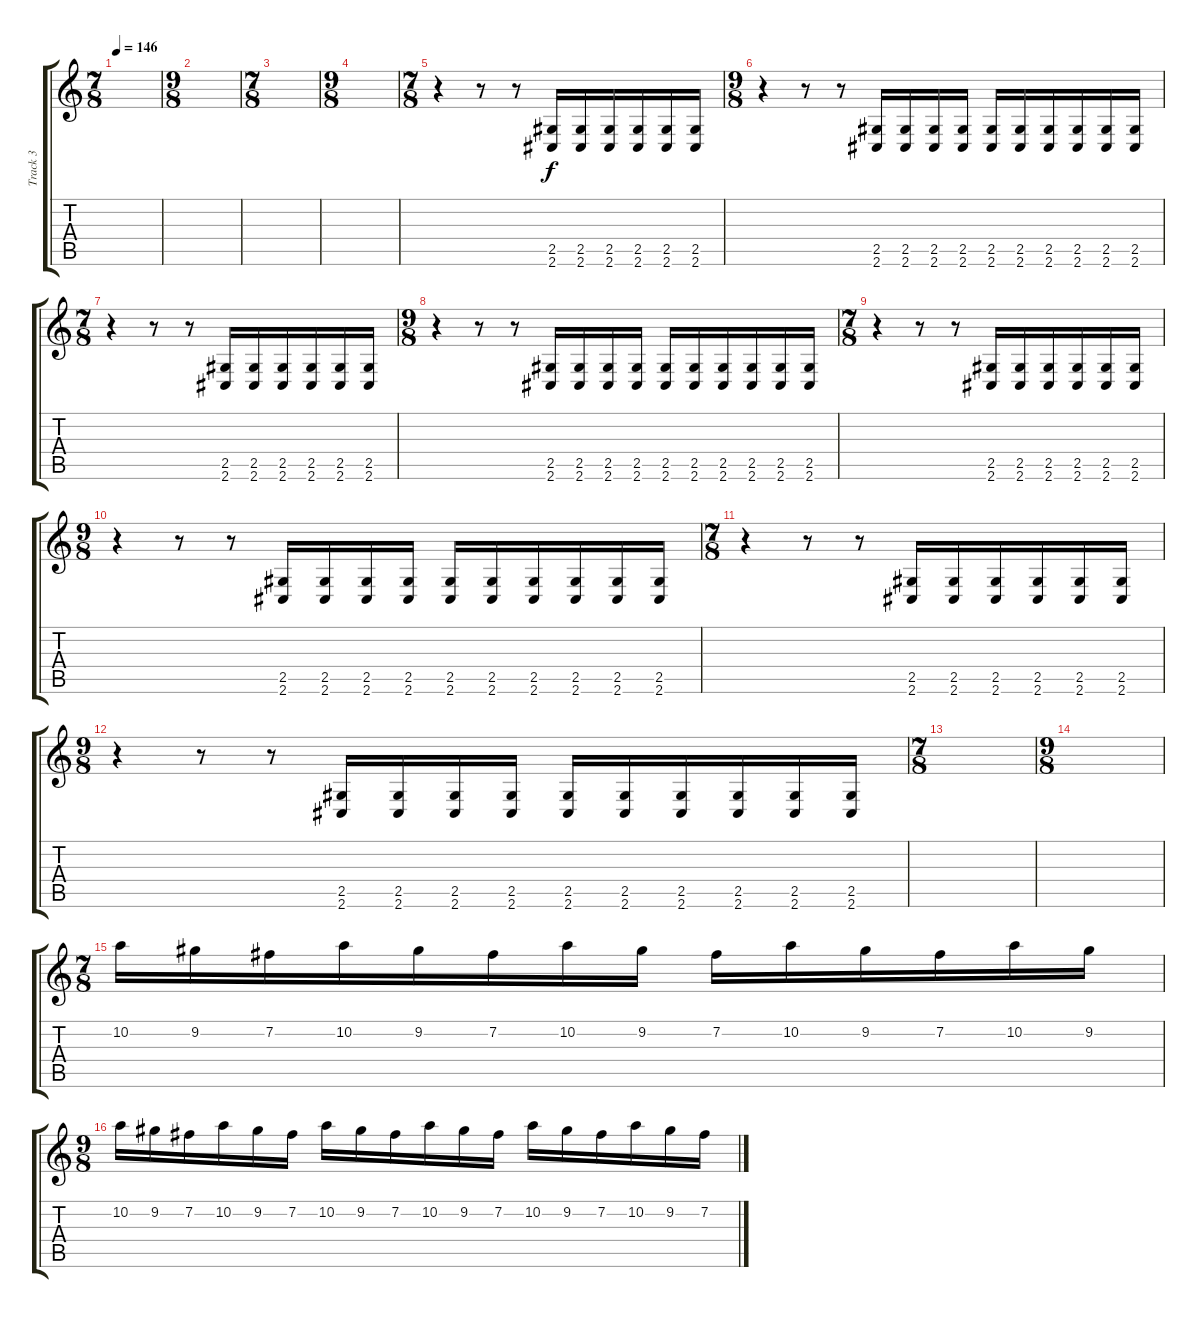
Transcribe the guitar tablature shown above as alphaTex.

\track ("Track 3" "Track 3") {instrument distortionguitar}
\staff {score tabs}
\tuning (E4 B3 G3 B2 Gb2 B1) {hide}
\ts (7 8)
\tempo 146
\clef g2
\ks c
|
\ts (9 8)
|
\ts (7 8)
|
\ts (9 8)
|
\ts (7 8)
r.4 r.8 r.8 (2.5 2.6).16{dy f} (2.5 2.6).16 (2.5 2.6).16 (2.5 2.6).16 (2.5 2.6).16 (2.5 2.6).16 |
\ts (9 8)
r.4 r.8 r.8 (2.5 2.6).16 (2.5 2.6).16 (2.5 2.6).16 (2.5 2.6).16 (2.5 2.6).16 (2.5 2.6).16 (2.5 2.6).16 (2.5 2.6).16 (2.5 2.6).16 (2.5 2.6).16 |
\ts (7 8)
r.4 r.8 r.8 (2.5 2.6).16 (2.5 2.6).16 (2.5 2.6).16 (2.5 2.6).16 (2.5 2.6).16 (2.5 2.6).16 |
\ts (9 8)
r.4 r.8 r.8 (2.5 2.6).16 (2.5 2.6).16 (2.5 2.6).16 (2.5 2.6).16 (2.5 2.6).16 (2.5 2.6).16 (2.5 2.6).16 (2.5 2.6).16 (2.5 2.6).16 (2.5 2.6).16 |
\ts (7 8)
r.4 r.8 r.8 (2.5 2.6).16 (2.5 2.6).16 (2.5 2.6).16 (2.5 2.6).16 (2.5 2.6).16 (2.5 2.6).16 |
\ts (9 8)
r.4 r.8 r.8 (2.5 2.6).16 (2.5 2.6).16 (2.5 2.6).16 (2.5 2.6).16 (2.5 2.6).16 (2.5 2.6).16 (2.5 2.6).16 (2.5 2.6).16 (2.5 2.6).16 (2.5 2.6).16 |
\ts (7 8)
r.4 r.8 r.8 (2.5 2.6).16 (2.5 2.6).16 (2.5 2.6).16 (2.5 2.6).16 (2.5 2.6).16 (2.5 2.6).16 |
\ts (9 8)
r.4 r.8 r.8 (2.5 2.6).16 (2.5 2.6).16 (2.5 2.6).16 (2.5 2.6).16 (2.5 2.6).16 (2.5 2.6).16 (2.5 2.6).16 (2.5 2.6).16 (2.5 2.6).16 (2.5 2.6).16 |
\ts (7 8)
|
\ts (9 8)
|
\ts (7 8)
10.2.16 9.2.16 7.2.16 10.2.16 9.2.16 7.2.16 10.2.16 9.2.16 7.2.16 10.2.16 9.2.16 7.2.16 10.2.16 9.2.16 |
\ts (9 8)
10.2.16 9.2.16 7.2.16 10.2.16 9.2.16 7.2.16 10.2.16 9.2.16 7.2.16 10.2.16 9.2.16 7.2.16 10.2.16 9.2.16 7.2.16 10.2.16 9.2.16 7.2.16
